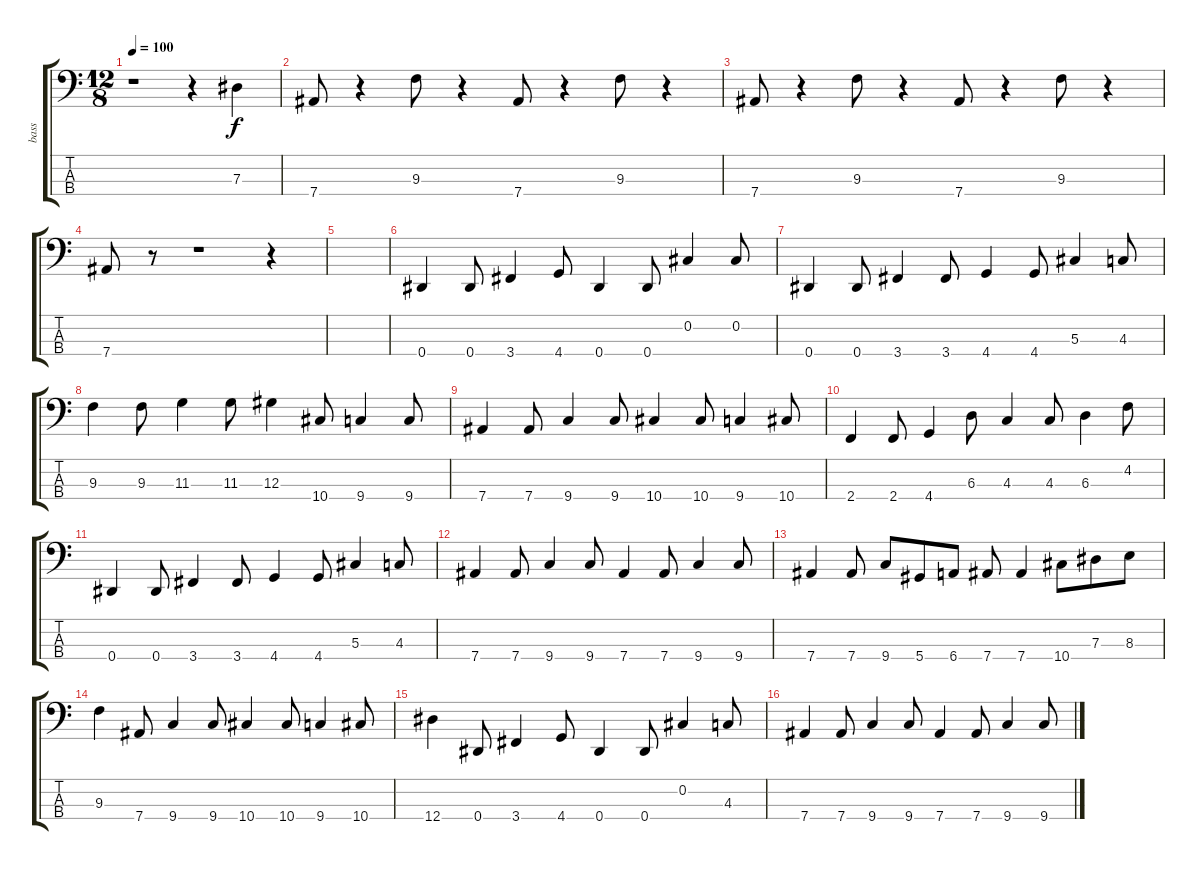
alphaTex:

\track ("bass" "bass") {instrument fretlessbass}
\staff {score tabs}
\tuning (Gb2 Db2 Ab1 Eb1) {hide}
\ts (12 8)
\tempo 100
\clef f4
\ks c
r.1{dy f instrument fretlessbass} r.4 7.3.4 |
7.4.8 r.4 9.3.8 r.4 7.4.8 r.4 9.3.8 r.4 |
7.4.8 r.4 9.3.8 r.4 7.4.8 r.4 9.3.8 r.4 |
7.4.8 r.8 r.1 r.4 |
|
0.4.4 0.4.8 3.4.4 4.4.8 0.4.4 0.4.8 0.2.4 0.2.8 |
0.4.4 0.4.8 3.4.4 3.4.8 4.4.4 4.4.8 5.3.4 4.3.8 |
9.3.4 9.3.8 11.3.4 11.3.8 12.3.4 10.4.8 9.4.4 9.4.8 |
7.4.4 7.4.8 9.4.4 9.4.8 10.4.4 10.4.8 9.4.4 10.4.8 |
2.4.4 2.4.8 4.4.4 6.3.8 4.3.4 4.3.8 6.3.4 4.2.8 |
0.4.4 0.4.8 3.4.4 3.4.8 4.4.4 4.4.8 5.3.4 4.3.8 |
7.4.4 7.4.8 9.4.4 9.4.8 7.4.4 7.4.8 9.4.4 9.4.8 |
7.4.4 7.4.8 9.4.8 5.4.8 6.4.8 7.4.8 7.4.4 10.4.8 7.3.8 8.3.8 |
9.3.4 7.4.8 9.4.4 9.4.8 10.4.4 10.4.8 9.4.4 10.4.8 |
12.4.4 0.4.8 3.4.4 4.4.8 0.4.4 0.4.8 0.2.4 4.3.8 |
7.4.4 7.4.8 9.4.4 9.4.8 7.4.4 7.4.8 9.4.4 9.4.8
